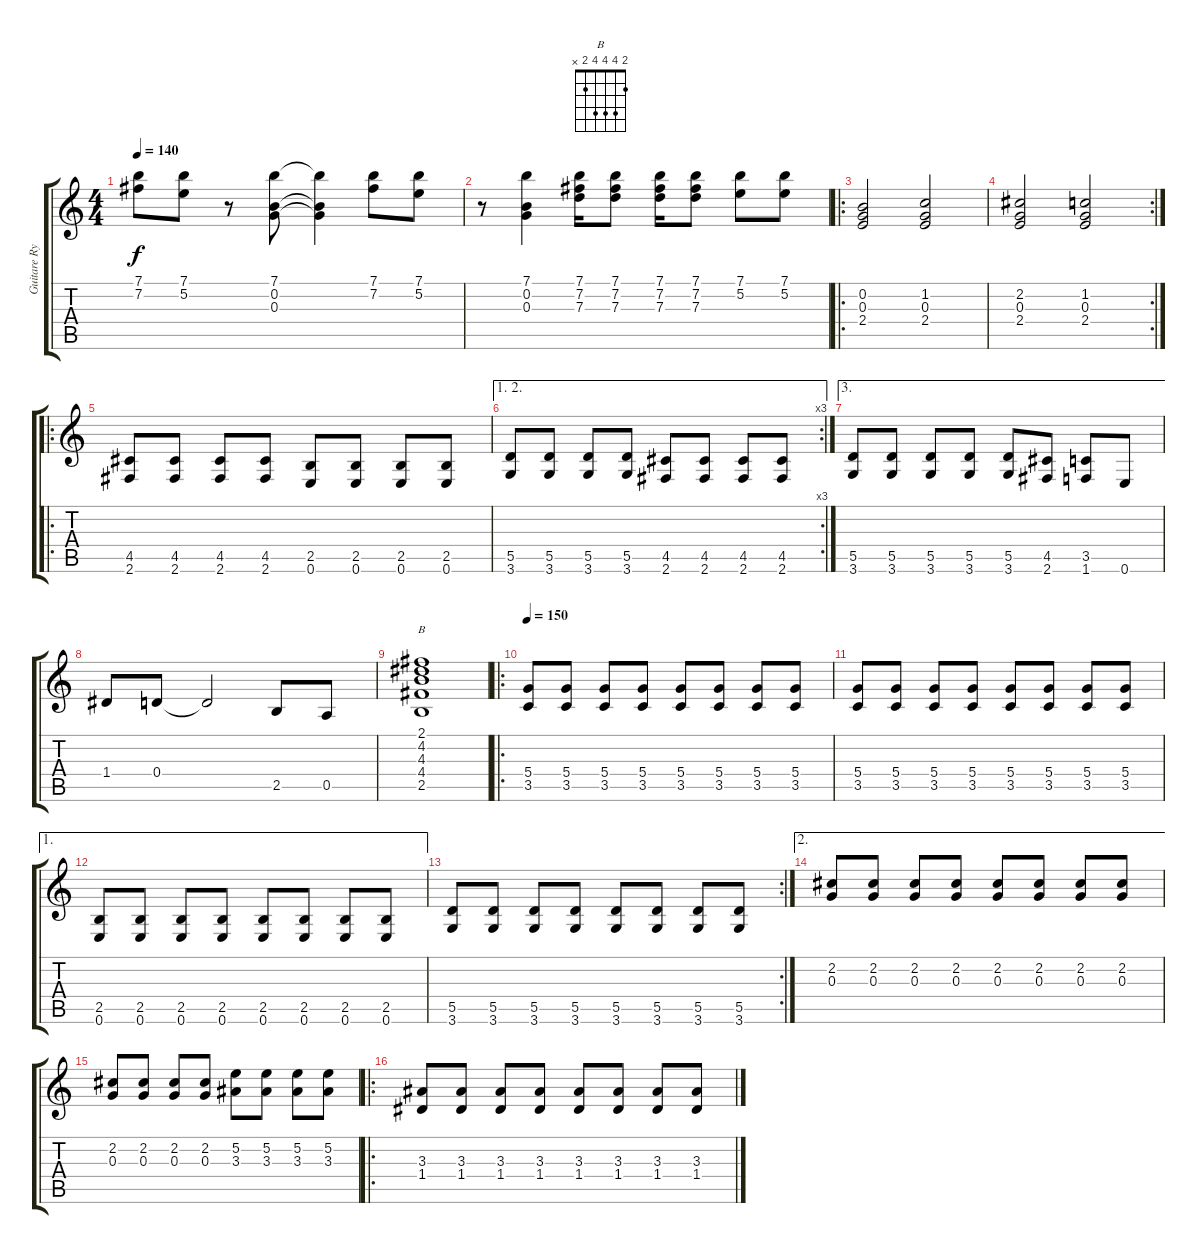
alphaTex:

\track ("Guitare Rythmique" "Guitare Ry") {instrument distortionguitar}
\staff {score tabs}
\tuning (E4 B3 G3 D3 A2 E2) {hide}
\chord ("B" 2 4 4 4 2 x)
\ts (4 4)
\tempo 140
\clef g2
\ks c
(7.1 7.2).8{dy f instrument distortionguitar} (7.1 5.2).8 r.8 (7.1 0.2 0.3).8 (7.1{t} 0.2{t} 0.3{t}).4 (7.1 7.2).8 (7.1 5.2).8 |
r.8 (7.1 0.2 0.3).4 (7.1 7.2 7.3).16 (7.1 7.2 7.3).8 (7.1 7.2 7.3).16 (7.1 7.2 7.3).8 (7.1 5.2).8 (7.1 5.2).8 |
\ro
(0.2 0.3 2.4).2 (1.2 0.3 2.4).2 |
\rc 2
(2.2 0.3 2.4).2 (1.2 0.3 2.4).2 |
\ro
(4.5 2.6).8 (4.5 2.6).8 (4.5 2.6).8 (4.5 2.6).8 (2.5 0.6).8 (2.5 0.6).8 (2.5 0.6).8 (2.5 0.6).8 |
\ae (1 2)
\rc 3
(5.5 3.6).8 (5.5 3.6).8 (5.5 3.6).8 (5.5 3.6).8 (4.5 2.6).8 (4.5 2.6).8 (4.5 2.6).8 (4.5 2.6).8 |
\ae 3
(5.5 3.6).8 (5.5 3.6).8 (5.5 3.6).8 (5.5 3.6).8 (5.5 3.6).8 (4.5 2.6).8 (3.5 1.6).8 0.6.8 |
1.4.8 0.4.8 0.4{t}.2 2.5.8 0.5.8 |
(2.1 4.2 4.3 4.4 2.5).1{ch "B"} |
\ro
\tempo 150
(5.4 3.5).8 (5.4 3.5).8 (5.4 3.5).8 (5.4 3.5).8 (5.4 3.5).8 (5.4 3.5).8 (5.4 3.5).8 (5.4 3.5).8 |
(5.4 3.5).8 (5.4 3.5).8 (5.4 3.5).8 (5.4 3.5).8 (5.4 3.5).8 (5.4 3.5).8 (5.4 3.5).8 (5.4 3.5).8 |
\ae 1
(2.5 0.6).8 (2.5 0.6).8 (2.5 0.6).8 (2.5 0.6).8 (2.5 0.6).8 (2.5 0.6).8 (2.5 0.6).8 (2.5 0.6).8 |
\rc 2
(5.5 3.6).8 (5.5 3.6).8 (5.5 3.6).8 (5.5 3.6).8 (5.5 3.6).8 (5.5 3.6).8 (5.5 3.6).8 (5.5 3.6).8 |
\ae 2
(2.2 0.3).8 (2.2 0.3).8 (2.2 0.3).8 (2.2 0.3).8 (2.2 0.3).8 (2.2 0.3).8 (2.2 0.3).8 (2.2 0.3).8 |
(2.2 0.3).8 (2.2 0.3).8 (2.2 0.3).8 (2.2 0.3).8 (5.2 3.3).8 (5.2 3.3).8 (5.2 3.3).8 (5.2 3.3).8 |
\ro
(3.3 1.4).8 (3.3 1.4).8 (3.3 1.4).8 (3.3 1.4).8 (3.3 1.4).8 (3.3 1.4).8 (3.3 1.4).8 (3.3 1.4).8
